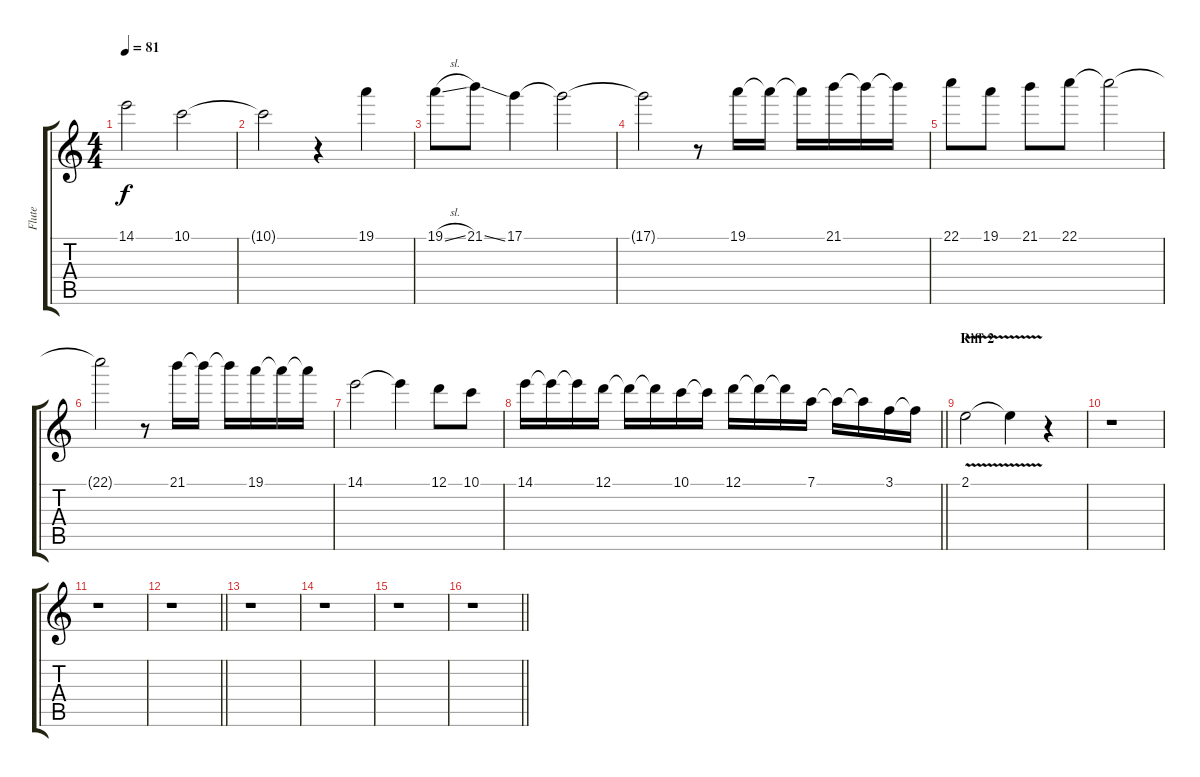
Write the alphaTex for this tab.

\track ("Flute" "Flute") {instrument panflute}
\staff {score tabs}
\tuning (D5 A4 F4 C4 G3 D3) {hide}
\ts (4 4)
\tempo 81
\clef g2
\ks c
14.1.2{dy f} 10.1.2 |
10.1{t}.2 r.4 19.1.4 |
19.1{sl}.8 21.1{ss}.8 17.1.4 17.1{t}.2 |
17.1{t}.2 r.8 19.1.16 19.1{t}.16 19.1{t}.16 21.1.16 21.1{t}.16 21.1{t}.16 |
22.1.8 19.1.8 21.1.8 22.1.8 22.1{t}.2 |
22.1{t}.2 r.8 21.1.16 21.1{t}.16 21.1{t}.16 19.1.16 19.1{t}.16 19.1{t}.16 |
14.1.2 14.1{t}.4 12.1.8 10.1.8 |
\barLineRight lightlight
14.1.16 14.1{t}.16 14.1{t}.16 12.1.16 12.1{t}.16 12.1{t}.16 10.1.16 10.1{t}.16 12.1.16 12.1{t}.16 12.1{t}.16 7.1.16 7.1{t}.16 7.1{t}.16 3.1.16 3.1{t}.16 |
\section ("" "Riff 2")
2.1{v}.2 2.1{t}.4 r.4 |
r.1 |
r.1 |
\barLineRight lightlight
r.1 |
r.1 |
r.1 |
r.1 |
\barLineRight lightlight
r.1
